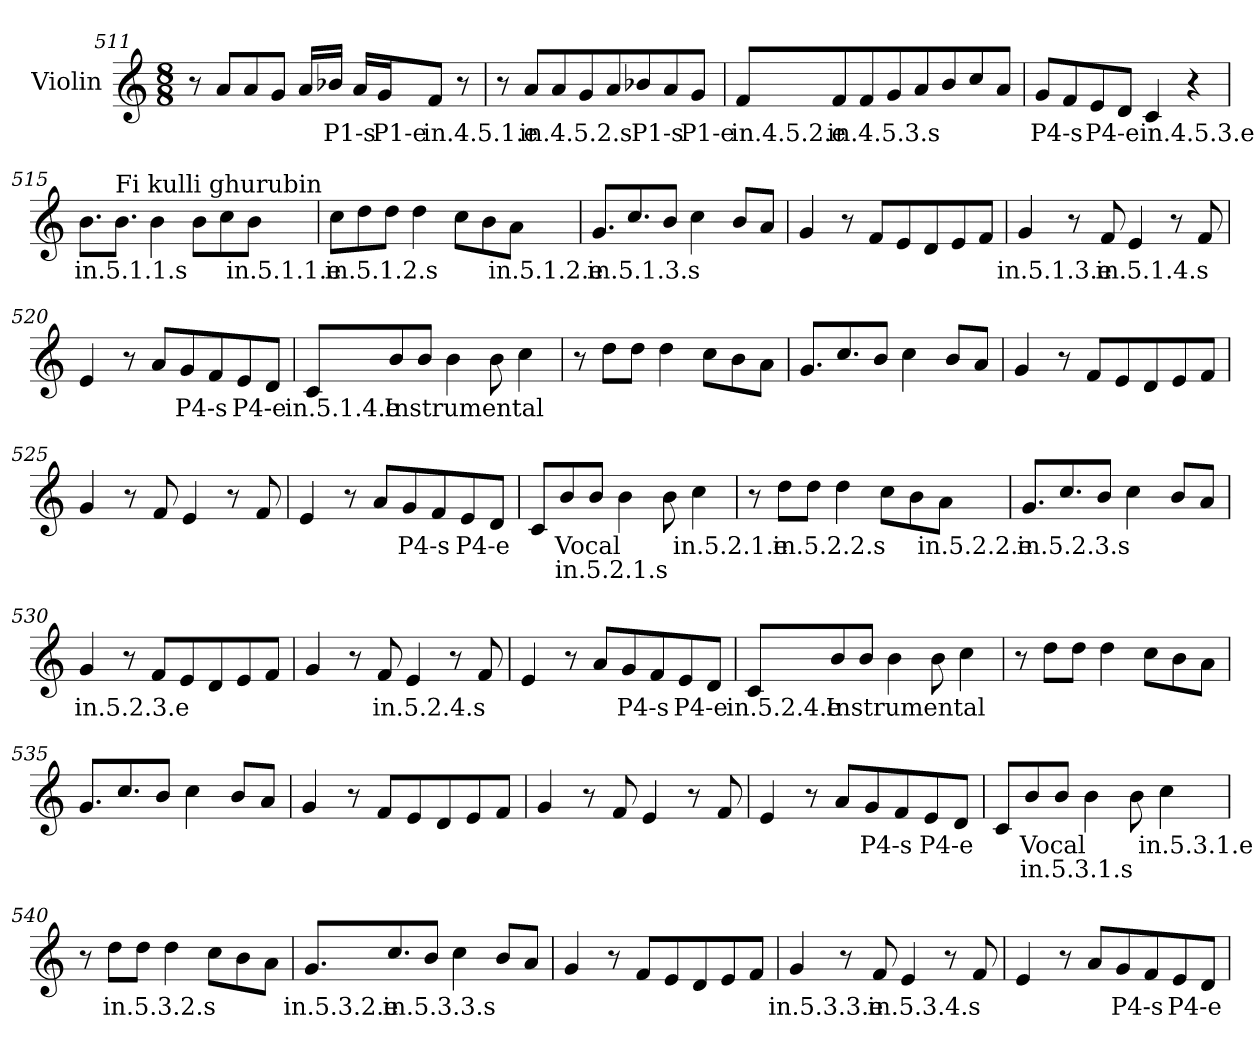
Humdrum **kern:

**kern	**text	**text
*part1	*part1	*part1
*staff1	*staff1	*staff1
*I"Violin	*	*
!!LO:LB:g=z
*clefG2	*	*
*k[]	*	*
*M8/8	*	*
=511	=511	=511
8r	.	.
8a/L	.	.
8a/	.	.
8g/J	.	.
16a/LL	.	.
!	!LO:LY:b	!
16b-Xi/JJ	P1-s	.
16ai/LL	.	.
!	!LO:LY:b	!
16gi/J	P1-e	.
!	!LO:LY:b	!
8f/J	in.4.5.1.e	.
8r	.	.
!!LO:LB:g=z
=512	=512	=512
8r	.	.
!	!LO:LY:b	!
8a/L	in.4.5.2.s	.
8a/	.	.
8g/	.	.
8a/	.	.
!	!LO:LY:b	!
8b-Xi/	P1-s	.
8ai/	.	.
!	!LO:LY:b	!
8gi/J	P1-e	.
=513	=513	=513
!	!LO:LY:b	!
8f/L	in.4.5.2.e	.
!	!LO:LY:b	!
8f/	in.4.5.3.s	.
8f/	.	.
8g/	.	.
8a/	.	.
8b/	.	.
8cc/	.	.
8a/J	.	.
=514	=514	=514
!	!LO:LY:b	!
8gj/L	P4-s	.
8fj/	.	.
!	!LO:LY:b	!
8ej/	P4-e	.
8d/J	.	.
!	!LO:LY:b	!
4c/	in.4.5.3.e	.
4r	.	.
!!LO:LB:g=z
=515	=515	=515
!	!LO:LY:b	!
8.b\L	in.5.1.1.s	.
!LO:TX:a:t=Fi kulli ghurubin	!	!
8.b\J	.	.
4b\	.	.
8b\L	.	.
8cc\	.	.
!	!LO:LY:b	!
8b\J	in.5.1.1.e	.
!!LO:PB:g=z
=516	=516	=516
!	!LO:LY:b	!
8cc\L	in.5.1.2.s	.
8dd\	.	.
8dd\J	.	.
4dd\	.	.
8cc\L	.	.
8b\	.	.
!	!LO:LY:b	!
8a\J	in.5.1.2.e	.
=517	=517	=517
!	!LO:LY:b	!
8.g/L	in.5.1.3.s	.
8.cc/	.	.
8b/J	.	.
4cc\	.	.
8b/L	.	.
8a/J	.	.
=518	=518	=518
4g/	.	.
8r	.	.
8f/L	.	.
8e/	.	.
8d/	.	.
8e/	.	.
8f/J	.	.
!!LO:LB:g=z
=519	=519	=519
!	!LO:LY:b	!
4g/	in.5.1.3.e	.
8r	.	.
!	!LO:LY:b	!
8f/	in.5.1.4.s	.
4e/	.	.
8r	.	.
8f/	.	.
=520	=520	=520
4e/	.	.
8r	.	.
8a/L	.	.
!	!LO:LY:b	!
8gj/	P4-s	.
8fj/	.	.
!	!LO:LY:b	!
8ej/	P4-e	.
8d/J	.	.
=521	=521	=521
!	!LO:LY:b	!
8c/L	in.5.1.4.e	.
!	!LO:LY:b	!
8b/	Instrumental	.
8b/J	.	.
4b\	.	.
8b\	.	.
4cc\	.	.
!!LO:LB:g=z
=522	=522	=522
8r	.	.
8dd\L	.	.
8dd\J	.	.
4dd\	.	.
8cc\L	.	.
8b\	.	.
8a\J	.	.
=523	=523	=523
8.g/L	.	.
8.cc/	.	.
8b/J	.	.
4cc\	.	.
8b/L	.	.
8a/J	.	.
!!LO:LB:g=z
=524	=524	=524
4g/	.	.
8r	.	.
8f/L	.	.
8e/	.	.
8d/	.	.
8e/	.	.
8f/J	.	.
=525	=525	=525
4g/	.	.
8r	.	.
8f/	.	.
4e/	.	.
8r	.	.
8f/	.	.
=526	=526	=526
4e/	.	.
8r	.	.
8a/L	.	.
!	!LO:LY:b	!
8gj/	P4-s	.
8fj/	.	.
!	!LO:LY:b	!
8ej/	P4-e	.
8d/J	.	.
=527	=527	=527
8c/L	.	.
!	!LO:LY:b	!LO:LY:b
8b/	Vocal	in.5.2.1.s
8b/J	.	.
4b\	.	.
8b\	.	.
!	!LO:LY:b	!
4cc\	in.5.2.1.e	.
!!LO:LB:g=z
=528	=528	=528
8r	.	.
!	!LO:LY:b	!
8dd\L	in.5.2.2.s	.
8dd\J	.	.
4dd\	.	.
8cc\L	.	.
8b\	.	.
!	!LO:LY:b	!
8a\J	in.5.2.2.e	.
=529	=529	=529
!	!LO:LY:b	!
8.g/L	in.5.2.3.s	.
8.cc/	.	.
8b/J	.	.
4cc\	.	.
8b/L	.	.
8a/J	.	.
=530	=530	=530
!	!LO:LY:b	!
4g/	in.5.2.3.e	.
8r	.	.
8f/L	.	.
8e/	.	.
8d/	.	.
8e/	.	.
8f/J	.	.
!!LO:LB:g=z
=531	=531	=531
4g/	.	.
8r	.	.
!	!LO:LY:b	!
8f/	in.5.2.4.s	.
4e/	.	.
8r	.	.
8f/	.	.
!!LO:LB:g=z
=532	=532	=532
4e/	.	.
8r	.	.
8a/L	.	.
!	!LO:LY:b	!
8gj/	P4-s	.
8fj/	.	.
!	!LO:LY:b	!
8ej/	P4-e	.
8d/J	.	.
=533	=533	=533
!	!LO:LY:b	!
8c/L	in.5.2.4.e	.
!	!LO:LY:b	!
8b/	Instrumental	.
8b/J	.	.
4b\	.	.
8b\	.	.
4cc\	.	.
=534	=534	=534
8r	.	.
8dd\L	.	.
8dd\J	.	.
4dd\	.	.
8cc\L	.	.
8b\	.	.
8a\J	.	.
=535	=535	=535
8.g/L	.	.
8.cc/	.	.
8b/J	.	.
4cc\	.	.
8b/L	.	.
8a/J	.	.
!!LO:LB:g=z
=536	=536	=536
4g/	.	.
8r	.	.
8f/L	.	.
8e/	.	.
8d/	.	.
8e/	.	.
8f/J	.	.
=537	=537	=537
4g/	.	.
8r	.	.
8f/	.	.
4e/	.	.
8r	.	.
8f/	.	.
=538	=538	=538
4e/	.	.
8r	.	.
8a/L	.	.
!	!LO:LY:b	!
8gj/	P4-s	.
8fj/	.	.
!	!LO:LY:b	!
8ej/	P4-e	.
8d/J	.	.
=539	=539	=539
8c/L	.	.
!	!LO:LY:b	!LO:LY:b
8b/	Vocal	in.5.3.1.s
8b/J	.	.
4b\	.	.
8b\	.	.
!	!LO:LY:b	!
4cc\	in.5.3.1.e	.
!!LO:LB:g=z
=540	=540	=540
8r	.	.
!	!LO:LY:b	!
8dd\L	in.5.3.2.s	.
8dd\J	.	.
4dd\	.	.
8cc\L	.	.
8b\	.	.
8a\J	.	.
=541	=541	=541
!	!LO:LY:b	!
8.g/L	in.5.3.2.e	.
!	!LO:LY:b	!
8.cc/	in.5.3.3.s	.
8b/J	.	.
4cc\	.	.
8b/L	.	.
8a/J	.	.
=542	=542	=542
4g/	.	.
8r	.	.
8f/L	.	.
8e/	.	.
8d/	.	.
8e/	.	.
8f/J	.	.
!!LO:LB:g=z
=543	=543	=543
!	!LO:LY:b	!
4g/	in.5.3.3.e	.
8r	.	.
!	!LO:LY:b	!
8f/	in.5.3.4.s	.
4e/	.	.
8r	.	.
8f/	.	.
!!LO:PB:g=z
=544	=544	=544
4e/	.	.
8r	.	.
8a/L	.	.
!	!LO:LY:b	!
8gj/	P4-s	.
8fj/	.	.
!	!LO:LY:b	!
8ej/	P4-e	.
8d/J	.	.
=	=	=
*-	*-	*-
